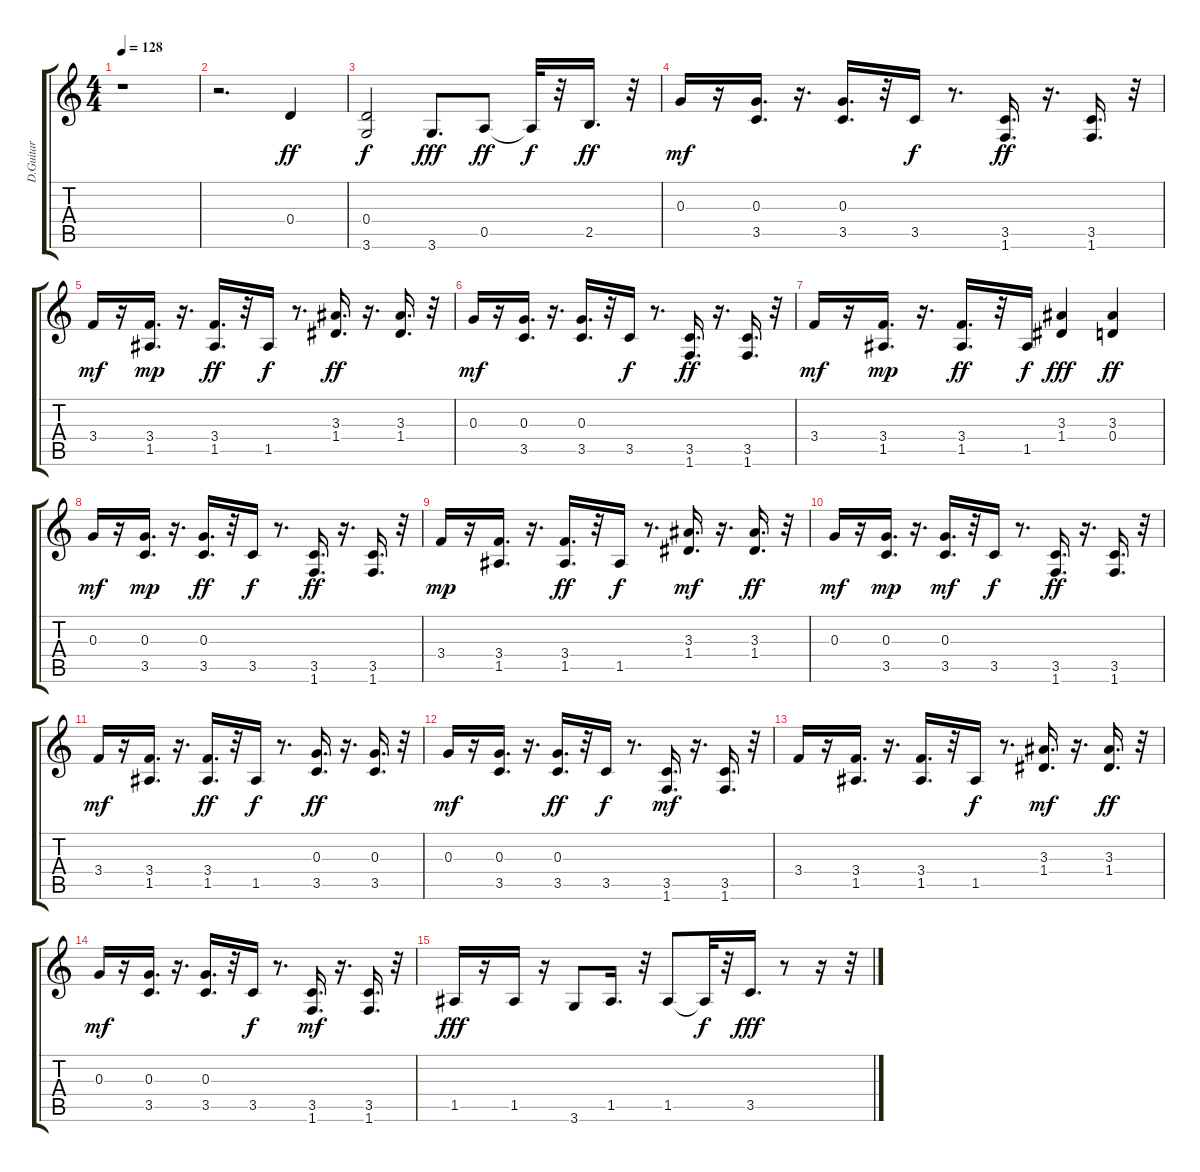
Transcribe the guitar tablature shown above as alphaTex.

\track ("D.Guitar" "D.Guitar") {instrument distortionguitar}
\staff {score tabs}
\tuning (E4 B3 G3 D3 A2 E2) {hide}
\ts (4 4)
\tempo 128
\clef g2
\ks c
r.1{dy f} |
r.2{d} 0.4.4{dy ff} |
(0.4 3.6).2{dy f} 3.6.8{d dy fff} 0.5.8{dy ff} 0.5{t}.32{dy f} r.32 2.5.16{d dy ff} r.32 |
0.3.16{dy mf} r.16 (0.3 3.5).16{d} r.16{d} (0.3 3.5).16{d} r.32 3.5.16{dy f} r.8{d} (3.5 1.6).16{d dy ff} r.16{d} (3.5 1.6).16{d} r.32 |
3.4.16{dy mf} r.16 (3.4 1.5).16{d dy mp} r.16{d} (3.4 1.5).16{d dy ff} r.32 1.5.16{dy f} r.8{d} (3.3 1.4).16{d dy ff} r.16{d} (3.3 1.4).16{d} r.32 |
0.3.16{dy mf} r.16 (0.3 3.5).16{d} r.16{d} (0.3 3.5).16{d} r.32 3.5.16{dy f} r.8{d} (3.5 1.6).16{d dy ff} r.16{d} (3.5 1.6).16{d} r.32 |
3.4.16{dy mf} r.16 (3.4 1.5).16{d dy mp} r.16{d} (3.4 1.5).16{d dy ff} r.32 1.5.16{dy f} (3.3 1.4).4{dy fff} (3.3 0.4).4{dy ff} |
0.3.16{dy mf} r.16 (0.3 3.5).16{d dy mp} r.16{d} (0.3 3.5).16{d dy ff} r.32 3.5.16{dy f} r.8{d} (3.5 1.6).16{d dy ff} r.16{d} (3.5 1.6).16{d} r.32 |
3.4.16{dy mp} r.16 (3.4 1.5).16{d} r.16{d} (3.4 1.5).16{d dy ff} r.32 1.5.16{dy f} r.8{d} (3.3 1.4).16{d dy mf} r.16{d} (3.3 1.4).16{d dy ff} r.32 |
0.3.16{dy mf} r.16 (0.3 3.5).16{d dy mp} r.16{d} (0.3 3.5).16{d dy mf} r.32 3.5.16{dy f} r.8{d} (3.5 1.6).16{d dy ff} r.16{d} (3.5 1.6).16{d} r.32 |
3.4.16{dy mf} r.16 (3.4 1.5).16{d} r.16{d} (3.4 1.5).16{d dy ff} r.32 1.5.16{dy f} r.8{d} (0.3 3.5).16{d dy ff} r.16{d} (0.3 3.5).16{d} r.32 |
0.3.16{dy mf} r.16 (0.3 3.5).16{d} r.16{d} (0.3 3.5).16{d dy ff} r.32 3.5.16{dy f} r.8{d} (3.5 1.6).16{d dy mf} r.16{d} (3.5 1.6).16{d} r.32 |
3.4.16 r.16 (3.4 1.5).16{d} r.16{d} (3.4 1.5).16{d} r.32 1.5.16{dy f} r.8{d} (3.3 1.4).16{d dy mf} r.16{d} (3.3 1.4).16{d dy ff} r.32 |
0.3.16{dy mf} r.16 (0.3 3.5).16{d} r.16{d} (0.3 3.5).16{d} r.32 3.5.16{dy f} r.8{d} (3.5 1.6).16{d dy mf} r.16{d} (3.5 1.6).16{d} r.32 |
1.5.16{dy fff} r.16 1.5.16 r.16 3.6.8 1.5.16{d} r.32 1.5.8 1.5{t}.32{dy f} r.32 3.5.16{d dy fff} r.8 r.16 r.32
